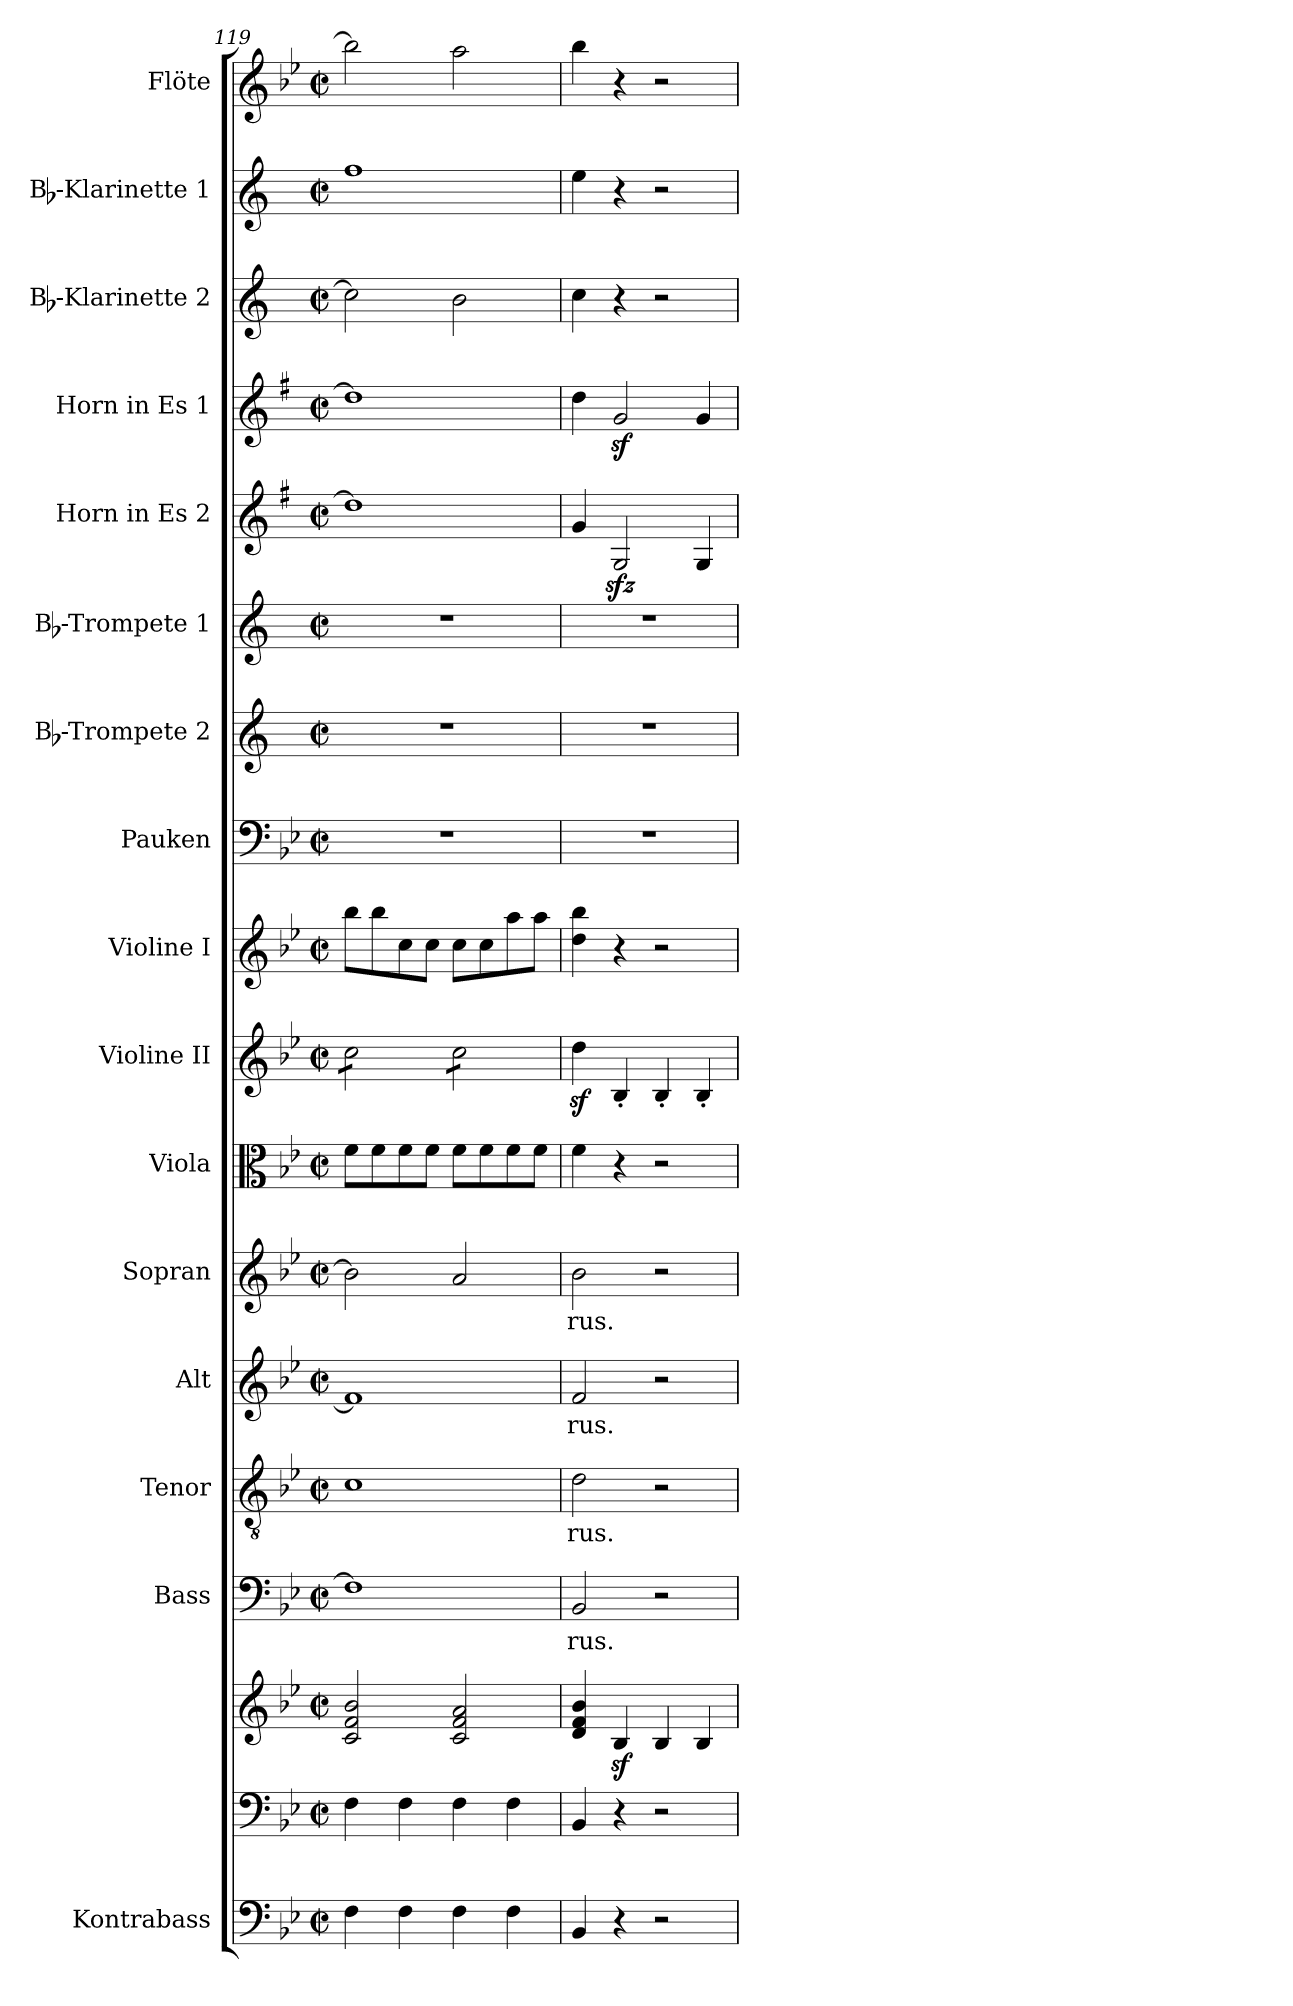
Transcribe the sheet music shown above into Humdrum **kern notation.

**kern	**kern	**kern	**kern	**text	**kern	**text	**kern	**text	**kern	**text	**kern	**kern	**kern	**kern	**kern	**kern	**kern	**kern	**kern	**kern	**kern
*part17	*part16	*part16	*part15	*part15	*part14	*part14	*part13	*part13	*part12	*part12	*part11	*part10	*part9	*part8	*part7	*part6	*part5	*part4	*part3	*part2	*part1
*staff18	*staff17	*staff16	*staff15	*staff15	*staff14	*staff14	*staff13	*staff13	*staff12	*staff12	*staff11	*staff10	*staff9	*staff8	*staff7	*staff6	*staff5	*staff4	*staff3	*staff2	*staff1
*I"Kontrabass	*	*	*I"Bass	*	*I"Tenor	*	*I"Alt	*	*I"Sopran	*	*I"Viola	*I"Violine II	*I"Violine I	*I"Pauken	*I"Bb-Trompete 2	*I"Bb-Trompete 1	*I"Horn in Es 2	*I"Horn in Es 1	*I"Bb-Klarinette 2	*I"Bb-Klarinette 1	*I"Flöte
*I'Kb.	*	*	*I'B.	*	*I'T.	*	*I'A.	*	*I'S.	*	*I'Vla.	*I'Vl. II	*I'Vl. I	*I'Pk.	*I'Bb Trp. 2	*I'Bb Trp. 1	*	*	*I'Bb Kl. 2	*I'Bb Kl. 1	*I'Fl.
!!LO:PB:g=z
*clefF4	*clefF4	*clefG2	*clefF4	*	*clefGv2	*	*clefG2	*	*clefG2	*	*clefC3	*clefG2	*clefG2	*clefF4	*clefG2	*clefG2	*clefG2	*clefG2	*clefG2	*clefG2	*clefG2
*ITrd7c12	*	*	*	*	*	*	*	*	*	*	*	*	*	*	*ITrd1c2	*ITrd1c2	*ITrd5c9	*ITrd5c9	*ITrd1c2	*ITrd1c2	*
*k[b-e-]	*k[b-e-]	*k[b-e-]	*k[b-e-]	*	*k[b-e-]	*	*k[b-e-]	*	*k[b-e-]	*	*k[b-e-]	*k[b-e-]	*k[b-e-]	*k[b-e-]	*k[b-e-]	*k[b-e-]	*k[b-e-]	*k[b-e-]	*k[b-e-]	*k[b-e-]	*k[b-e-]
*B-:	*B-:	*B-:	*B-:	*	*B-:	*	*B-:	*	*B-:	*	*B-:	*B-:	*B-:	*B-:	*B-:	*B-:	*B-:	*B-:	*B-:	*B-:	*B-:
*M2/2	*M2/2	*M2/2	*M2/2	*	*M2/2	*	*M2/2	*	*M2/2	*	*M2/2	*M2/2	*M2/2	*M2/2	*M2/2	*M2/2	*M2/2	*M2/2	*M2/2	*M2/2	*M2/2
*met(c|)	*met(c|)	*met(c|)	*met(c|)	*	*met(c|)	*	*met(c|)	*	*met(c|)	*	*met(c|)	*met(c|)	*met(c|)	*met(c|)	*met(c|)	*met(c|)	*met(c|)	*met(c|)	*met(c|)	*met(c|)	*met(c|)
=119	=119	=119	=119	=119	=119	=119	=119	=119	=119	=119	=119	=119	=119	=119	=119	=119	=119	=119	=119	=119	=119
*	*	*	*	*	*	*	*	*	*	*	*	*tremolo	*	*	*	*	*	*	*	*	*
4FF\	4F\	2c/ 2f/ 2b-/	1F]	.	1c	.	1f]	.	2b-\]	.	8f\L	8cc\L	8bb-\L	1r	1r	1r	1f]	1f]	2b-\]	1ee-	2bb-\]
.	.	.	.	.	.	.	.	.	.	.	8f\	8cc\	8bb-\	.	.	.	.	.	.	.	.
4FF\	4F\	.	.	.	.	.	.	.	.	.	8f\	8cc\	8cc\	.	.	.	.	.	.	.	.
.	.	.	.	.	.	.	.	.	.	.	8f\J	8cc\J	8cc\J	.	.	.	.	.	.	.	.
4FF\	4F\	2c/ 2f/ 2a/	.	.	.	.	.	.	2a/	.	8f\L	8cc\L	8cc\L	.	.	.	.	.	2a\	.	2aa\
.	.	.	.	.	.	.	.	.	.	.	8f\	8cc\	8cc\	.	.	.	.	.	.	.	.
4FF\	4F\	.	.	.	.	.	.	.	.	.	8f\	8cc\	8aa\	.	.	.	.	.	.	.	.
.	.	.	.	.	.	.	.	.	.	.	8f\J	8cc\J	8aa\J	.	.	.	.	.	.	.	.
*	*	*	*	*	*	*	*	*	*	*	*	*Xtremolo	*	*	*	*	*	*	*	*	*
=120	=120	=120	=120	=120	=120	=120	=120	=120	=120	=120	=120	=120	=120	=120	=120	=120	=120	=120	=120	=120	=120
!	!	!	!	!LO:LY:b	!	!LO:LY:b	!	!LO:LY:b	!	!LO:LY:b	!	!	!	!	!	!	!	!	!	!	!
4BBB-/	4BB-/	4d/ 4f/ 4b-/	2BB-/	-rus.	2d\	-rus.	2f/	-rus.	2b-\	-rus.	4f\	4ddz<\	4dd\ 4bb-\	1r	1r	1r	4B-/	4f\	4b-\	4dd\	4bb-\
4r	4r	4B-z</	.	.	.	.	.	.	.	.	4r	4B-'</	4r	.	.	.	2BB-zz</	2B-z</	4r	4r	4r
2r	2r	4B-/	2r	.	2r	.	2r	.	2r	.	2r	4B-'</	2r	.	.	.	.	.	2r	2r	2r
.	.	4B-/	.	.	.	.	.	.	.	.	.	4B-'</	.	.	.	.	4BB-/	4B-/	.	.	.
=	=	=	=	=	=	=	=	=	=	=	=	=	=	=	=	=	=	=	=	=	=
*-	*-	*-	*-	*-	*-	*-	*-	*-	*-	*-	*-	*-	*-	*-	*-	*-	*-	*-	*-	*-	*-
